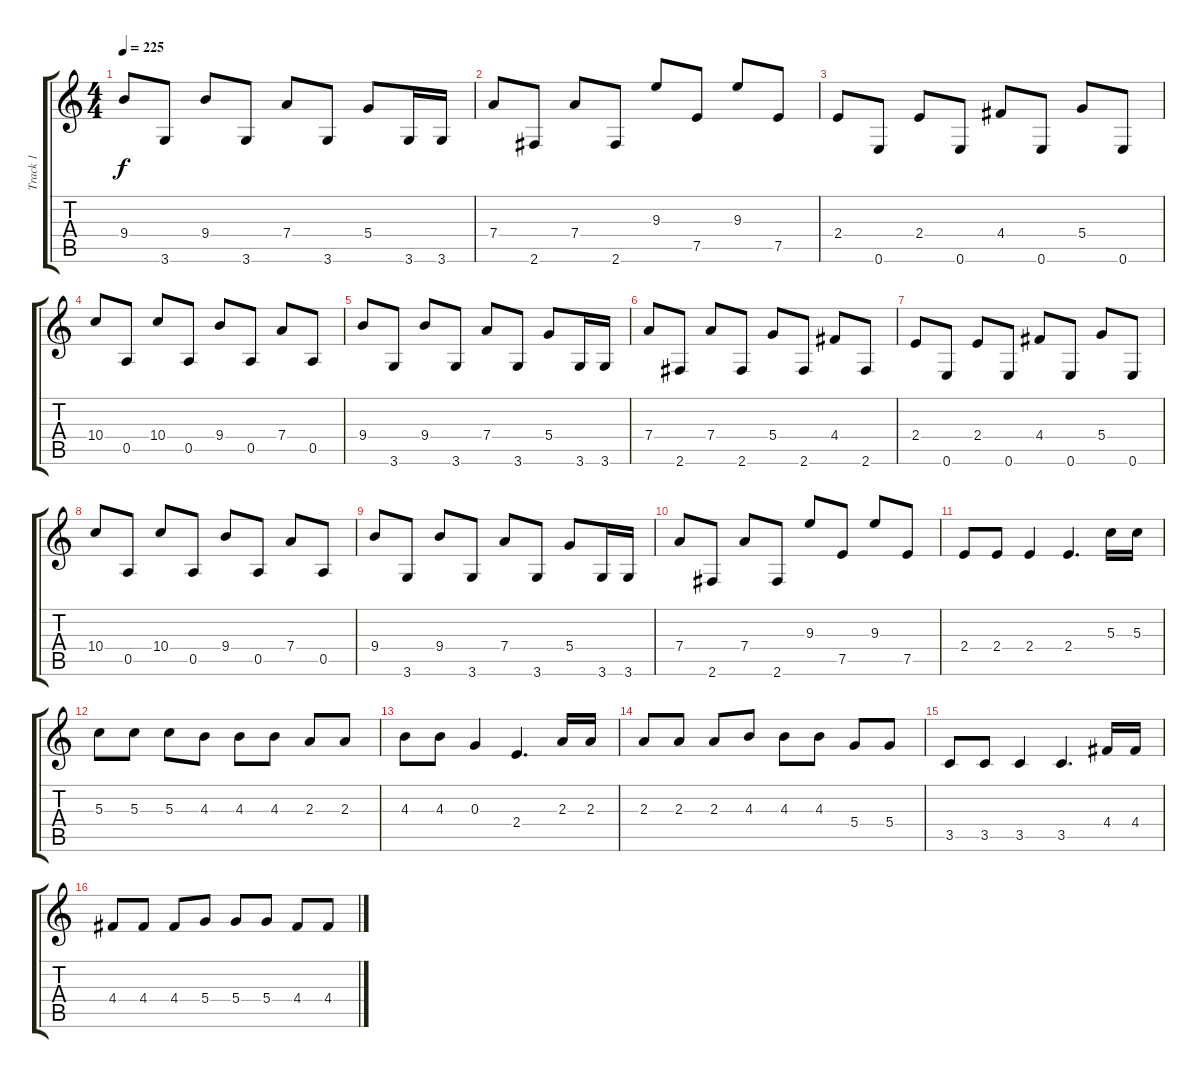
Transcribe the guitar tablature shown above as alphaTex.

\track ("Track 1" "Track 1") {instrument distortionguitar}
\staff {score tabs}
\tuning (E4 B3 G3 D3 A2 E2) {hide}
\ts (4 4)
\tempo 225
\clef g2
\ks c
9.4.8{dy f} 3.6.8 9.4.8 3.6.8 7.4.8 3.6.8 5.4.8 3.6.16 3.6.16 |
7.4.8 2.6.8 7.4.8 2.6.8 9.3.8 7.5.8 9.3.8 7.5.8 |
2.4.8 0.6.8 2.4.8 0.6.8 4.4.8 0.6.8 5.4.8 0.6.8 |
10.4.8 0.5.8 10.4.8 0.5.8 9.4.8 0.5.8 7.4.8 0.5.8 |
9.4.8 3.6.8 9.4.8 3.6.8 7.4.8 3.6.8 5.4.8 3.6.16 3.6.16 |
7.4.8 2.6.8 7.4.8 2.6.8 5.4.8 2.6.8 4.4.8 2.6.8 |
2.4.8 0.6.8 2.4.8 0.6.8 4.4.8 0.6.8 5.4.8 0.6.8 |
10.4.8 0.5.8 10.4.8 0.5.8 9.4.8 0.5.8 7.4.8 0.5.8 |
9.4.8 3.6.8 9.4.8 3.6.8 7.4.8 3.6.8 5.4.8 3.6.16 3.6.16 |
7.4.8 2.6.8 7.4.8 2.6.8 9.3.8 7.5.8 9.3.8 7.5.8 |
2.4.8 2.4.8 2.4.4 2.4.4{d} 5.3.16 5.3.16 |
5.3.8 5.3.8 5.3.8 4.3.8 4.3.8 4.3.8 2.3.8 2.3.8 |
4.3.8 4.3.8 0.3.4 2.4.4{d} 2.3.16 2.3.16 |
2.3.8 2.3.8 2.3.8 4.3.8 4.3.8 4.3.8 5.4.8 5.4.8 |
3.5.8 3.5.8 3.5.4 3.5.4{d} 4.4.16 4.4.16 |
4.4.8 4.4.8 4.4.8 5.4.8 5.4.8 5.4.8 4.4.8 4.4.8
